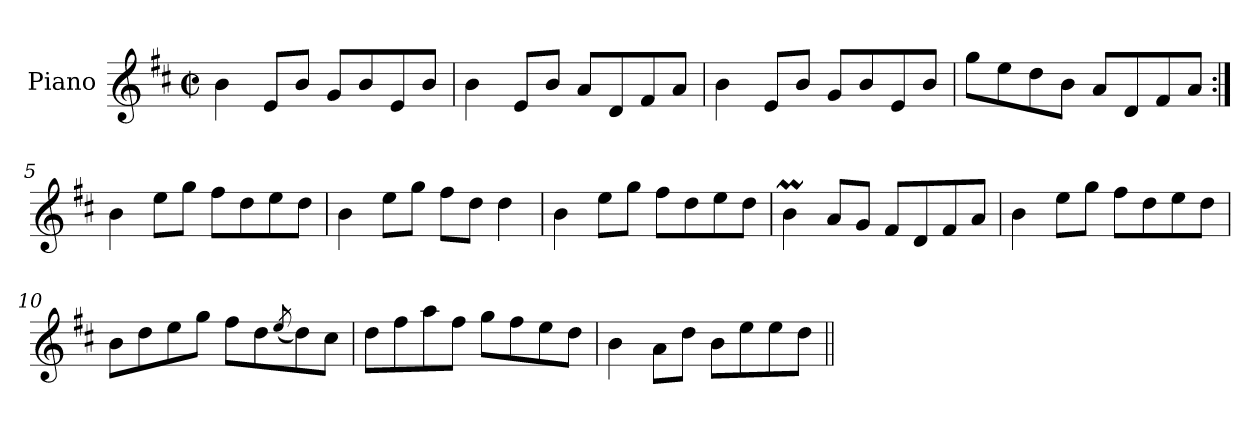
**kern
*part1
*staff1
*I"Piano
*I'Pno
*clefG2
*k[f#c#]
*M2/2
*met(c|)
=1
4b\
8e/L
8b/J
8g/L
8b/
8e/
8b/J
=2
4b\
8e/L
8b/J
8a/L
8d/
8f#/
8a/J
=3
4b\
8e/L
8b/J
8g/L
8b/
8e/
8b/J
=4
8gg\L
8ee\
8dd\
8b\J
8a/L
8d/
8f#/
8a/J
!!LO:LB:g=z
=5:|!
4b\
8ee\L
8gg\J
8ff#\L
8dd\
8ee\
8dd\J
=6
4b\
8ee\L
8gg\J
8ff#\L
8dd\J
4dd\
=7
4b\
8ee\L
8gg\J
8ff#\L
8dd\
8ee\
8dd\J
=8
4bM\
8a/L
8g/J
8f#/L
8d/
8f#/
8a/J
!!LO:LB:g=z
=9
4b\
8ee\L
8gg\J
8ff#\L
8dd\
8ee\
8dd\J
=10
8b\L
8dd\
8ee\
8gg\J
8ff#\L
8dd\
(8qee/
8dd\)
8cc#\J
=11
8dd\L
8ff#\
8aa\
8ff#\J
8gg\L
8ff#\
8ee\
8dd\J
=12
4b\
8a\L
8dd\J
8b\L
8ee\
8ee\
8dd\J
=||
*-
